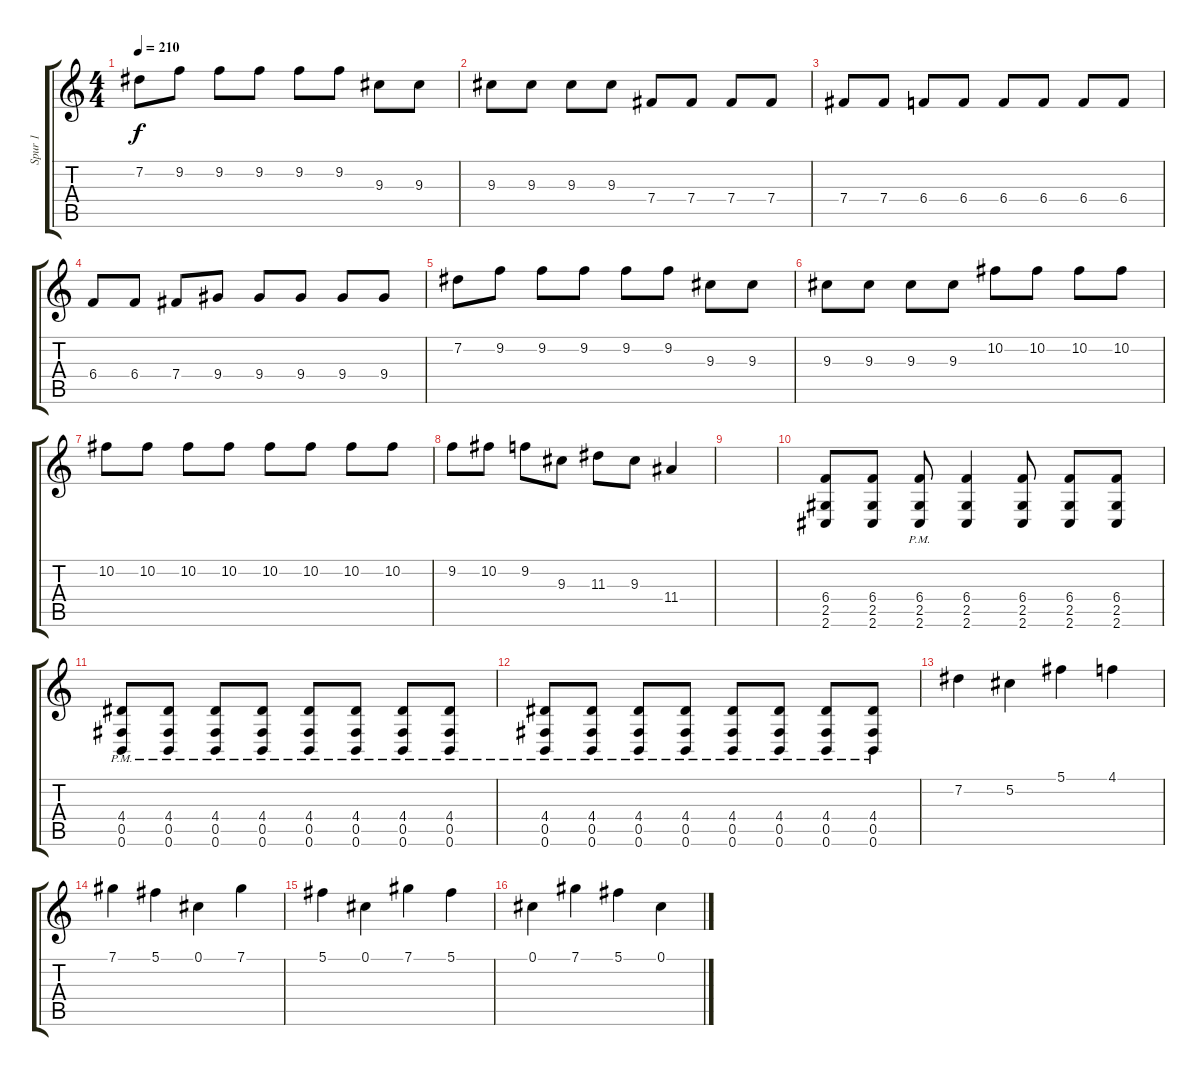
\track ("Spur 1" "Spur 1") {instrument distortionguitar}
\staff {score tabs}
\tuning (Db4 Ab3 E3 B2 Gb2 B1) {hide}
\ts (4 4)
\tempo 210
\clef g2
\ks c
7.2.8{dy f} 9.2.8 9.2.8 9.2.8 9.2.8 9.2.8 9.3.8 9.3.8 |
9.3.8 9.3.8 9.3.8 9.3.8 7.4.8 7.4.8 7.4.8 7.4.8 |
7.4.8 7.4.8 6.4.8 6.4.8 6.4.8 6.4.8 6.4.8 6.4.8 |
6.4.8 6.4.8 7.4.8 9.4.8 9.4.8 9.4.8 9.4.8 9.4.8 |
7.2.8 9.2.8 9.2.8 9.2.8 9.2.8 9.2.8 9.3.8 9.3.8 |
9.3.8 9.3.8 9.3.8 9.3.8 10.2.8 10.2.8 10.2.8 10.2.8 |
10.2.8 10.2.8 10.2.8 10.2.8 10.2.8 10.2.8 10.2.8 10.2.8 |
9.2.8 10.2.8 9.2.8 9.3.8 11.3.8 9.3.8 11.4.4 |
|
(6.4 2.5 2.6).8 (6.4 2.5 2.6).8 (6.4{pm} 2.5{pm} 2.6{pm}).8 (6.4 2.5 2.6).4 (6.4 2.5 2.6).8 (6.4 2.5 2.6).8 (6.4 2.5 2.6).8 |
(4.4{pm} 0.5{pm} 0.6{pm}).8 (4.4{pm} 0.5{pm} 0.6{pm}).8 (4.4{pm} 0.5{pm} 0.6{pm}).8 (4.4{pm} 0.5{pm} 0.6{pm}).8 (4.4{pm} 0.5{pm} 0.6{pm}).8 (4.4{pm} 0.5{pm} 0.6{pm}).8 (4.4{pm} 0.5{pm} 0.6{pm}).8 (4.4{pm} 0.5{pm} 0.6{pm}).8 |
(4.4{pm} 0.5{pm} 0.6{pm}).8 (4.4{pm} 0.5{pm} 0.6{pm}).8 (4.4{pm} 0.5{pm} 0.6{pm}).8 (4.4{pm} 0.5{pm} 0.6{pm}).8 (4.4{pm} 0.5{pm} 0.6{pm}).8 (4.4{pm} 0.5{pm} 0.6{pm}).8 (4.4{pm} 0.5{pm} 0.6{pm}).8 (4.4{pm} 0.5{pm} 0.6{pm}).8 |
7.2.4 5.2.4 5.1.4 4.1.4 |
7.1.4 5.1.4 0.1.4 7.1.4 |
5.1.4 0.1.4 7.1.4 5.1.4 |
0.1.4 7.1.4 5.1.4 0.1.4
